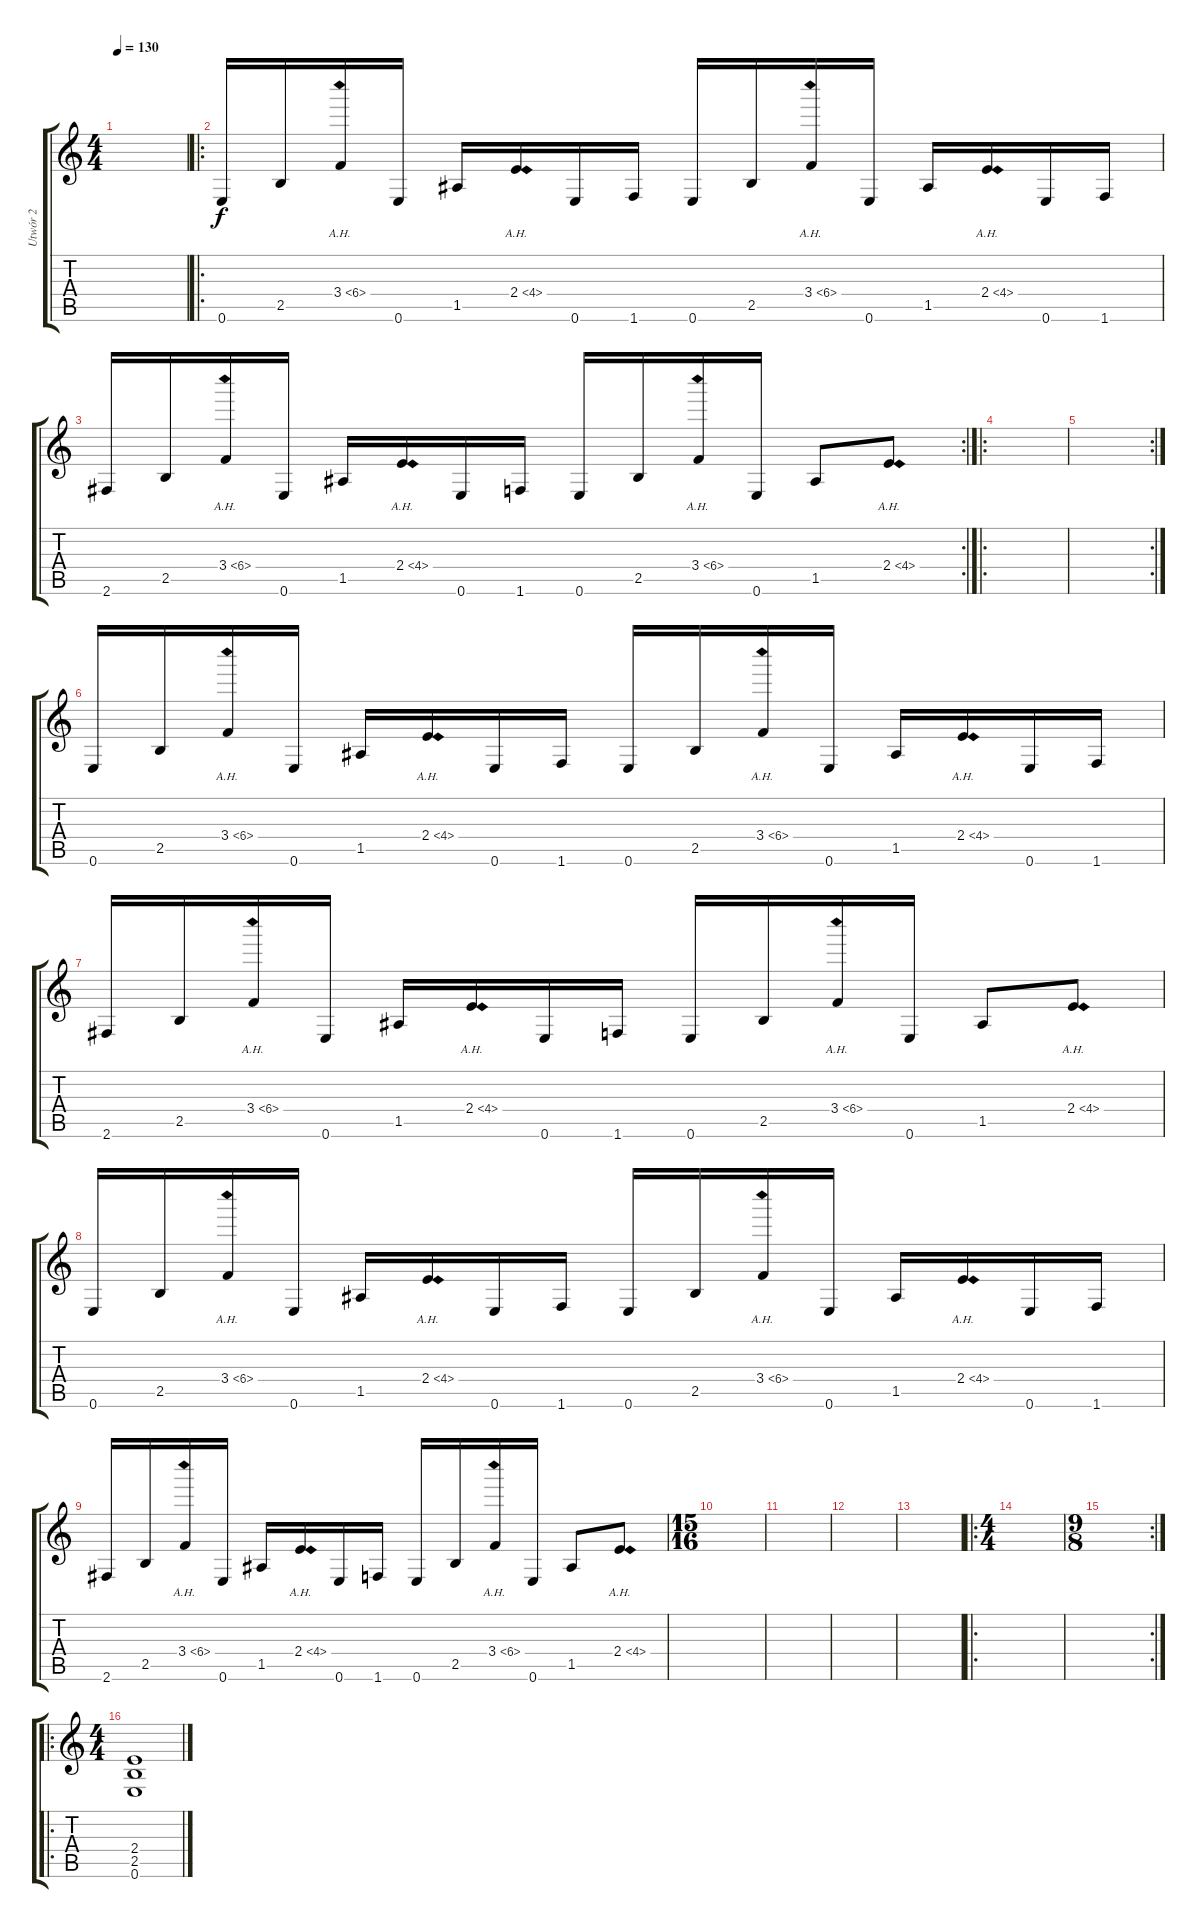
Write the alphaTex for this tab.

\track ("Utwór 2" "Utwór 2") {instrument overdrivenguitar}
\staff {score tabs}
\tuning (E4 B3 G3 D3 A2 E2) {hide}
\ts (4 4)
\tempo 130
\clef g2
\ks c
|
\ro
0.6.16 2.5.16 3.4{ah 3}.16 0.6.16 1.5.16 2.4{ah 2}.16 0.6.16 1.6.16 0.6.16 2.5.16 3.4{ah 3}.16 0.6.16 1.5.16 2.4{ah 2}.16 0.6.16 1.6.16 |
\rc 2
2.6.16 2.5.16 3.4{ah 3}.16 0.6.16 1.5.16 2.4{ah 2}.16 0.6.16 1.6.16 0.6.16 2.5.16 3.4{ah 3}.16 0.6.16 1.5.8 2.4{ah 2}.8 |
\ro
|
\rc 2
|
0.6.16 2.5.16 3.4{ah 3}.16 0.6.16 1.5.16 2.4{ah 2}.16 0.6.16 1.6.16 0.6.16 2.5.16 3.4{ah 3}.16 0.6.16 1.5.16 2.4{ah 2}.16 0.6.16 1.6.16 |
2.6.16 2.5.16 3.4{ah 3}.16 0.6.16 1.5.16 2.4{ah 2}.16 0.6.16 1.6.16 0.6.16 2.5.16 3.4{ah 3}.16 0.6.16 1.5.8 2.4{ah 2}.8 |
0.6.16 2.5.16 3.4{ah 3}.16 0.6.16 1.5.16 2.4{ah 2}.16 0.6.16 1.6.16 0.6.16 2.5.16 3.4{ah 3}.16 0.6.16 1.5.16 2.4{ah 2}.16 0.6.16 1.6.16 |
2.6.16 2.5.16 3.4{ah 3}.16 0.6.16 1.5.16 2.4{ah 2}.16 0.6.16 1.6.16 0.6.16 2.5.16 3.4{ah 3}.16 0.6.16 1.5.8 2.4{ah 2}.8 |
\ts (15 16)
|
|
|
|
\ro
\ts (4 4)
|
\rc 2
\ts (9 8)
|
\ro
\ts (4 4)
(2.4 2.5 0.6).1
